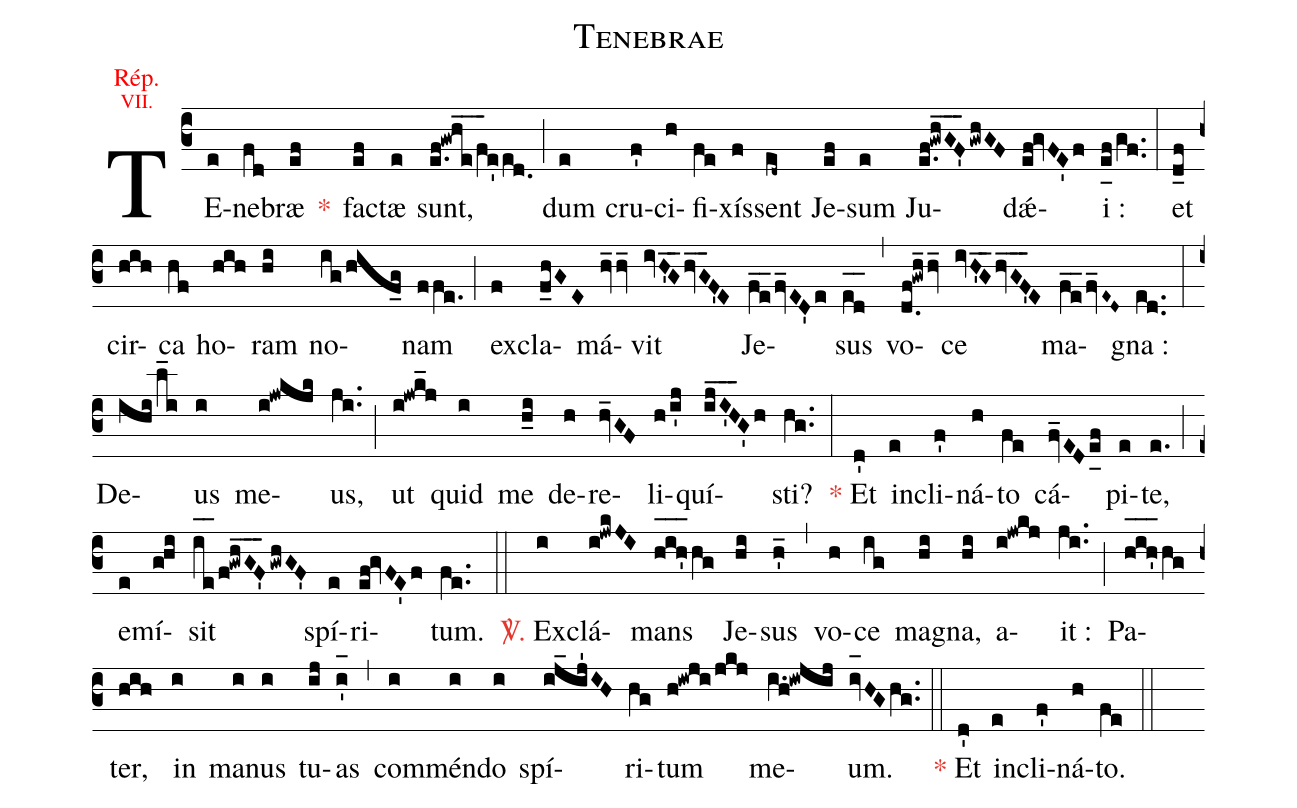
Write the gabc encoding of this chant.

name:Tenebrae;
office-part:Responsorium;
annotation: {\color{red}\footnotesize Rép.};
annotation: {\color{red}\scriptsize VII.};
%%
(c3) TE(e)ne(fd)bræ(ef) <c>*</c>() fa(ef)ctæ(e) sunt,(e.f!gwh_e_/f_3e'ed.0) (;) dum(e) cru(f')ci(h)fi(fe)xís(f)sent(ed~) Je(ef)sum(e) Ju(e.f!gwh_G_F'_3/gwhGF)dǽ(ef!gvFE'f)i :(e_[uh:l]f/gf..) (:) et(d_f) cir(hih)ca(hf) ho(hih)ram(hi) no(ig/hif_g)nam(ffe.) (;) ex(f)cla(f_hGE)má(hv_2/hv_)vit(ivH'_G_2/hv_G_3F'E) Je(f_e_2/fv_ED'e)sus(e_[oh:h]d_[oh:h]) (,) vo(d.0f!gwh_2hv_)ce(ivH'_G_2/hv_G_F'_3E) ma(f_e_2/fv_E~D~)gna :(ed..) (:) De(ihi/l_i)us(i) me(i!jwkjk)us,(ji..) (;) ut(i!jwk_j) quid(i) me(h_i) de(h)re(hv_GF)li(h/i'j)quí(ij_I'_H_3G'h)sti?(hg..) (:) <c>*</c> Et(d') in(e)cli(f')ná(h)to(fe) cá(fv_ED/e_[uh:l]f)pi(e)te,(e.) (;) e(e)mí(g!hi)sit(i_[oh:h]e_[oh:h]/f!gwh_G_F'_3/gwhGF') spí(e)ri(ef!gvFE'f)tum.(fe..) (::)
<c><sp>V/</sp>.</c> Ex(i)clá(i!jwkJI)mans(h_[oh:h]i_[oh:h]h'_[oh:h]hg) Je(hi)sus(h'_) (,) vo(h)ce(ig) ma(hi)gna,(hi) a(i!jwkj)it :(ji..) (;) Pa(h_[oh:h]i_[oh:h]h'_[oh:h]hg)ter,(hih) in(i) ma(i)nus(i) tu(ij)as(i'_[oh:h]) (,) com(i)mén(i)do(i) spí(ij_ij'IH)ri(hg)tum(h!iwji/jkj) me(i.h!iwjij)um.(iv_[oh:h]HG/hg..) (::) <c>*</c> Et(d') in(e)cli(f')ná(h)to.(fe) (::)
